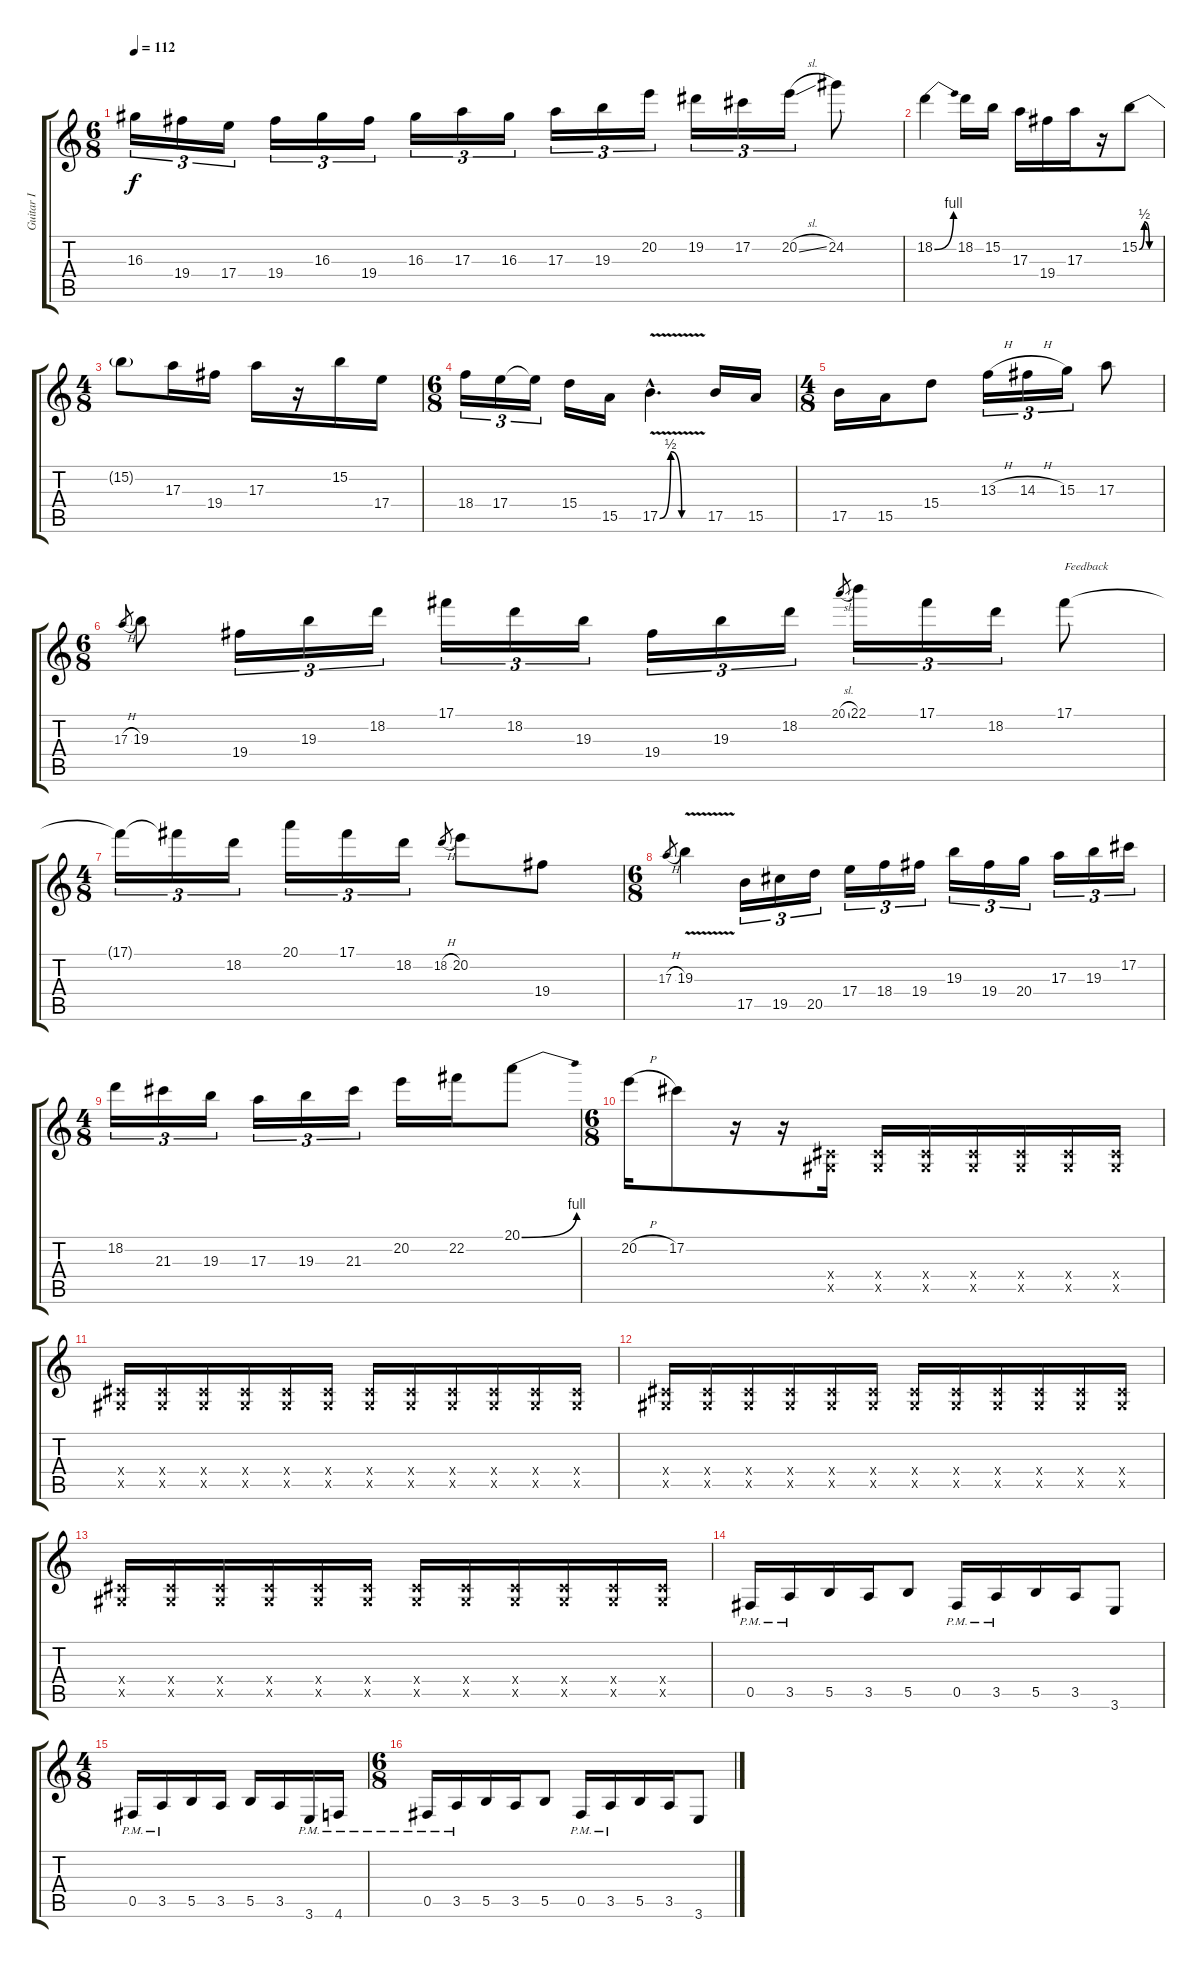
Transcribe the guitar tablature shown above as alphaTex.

\track ("Guitar I" "Guitar I") {instrument distortionguitar}
\staff {score tabs}
\tuning (Db4 Ab3 E3 B2 Gb2 Db2) {hide}
\ts (6 8)
\tempo 112
\clef g2
\ks c
16.3.16{tu (3 2) dy f} 19.4.16{tu (3 2)} 17.4.16{tu (3 2)} 19.4.16{tu (3 2)} 16.3.16{tu (3 2)} 19.4.16{tu (3 2)} 16.3.16{tu (3 2)} 17.3.16{tu (3 2)} 16.3.16{tu (3 2)} 17.3.16{tu (3 2)} 19.3.16{tu (3 2)} 20.2.16{tu (3 2)} 19.2.16{tu (3 2)} 17.2.16{tu (3 2)} 20.2{sl}.16{tu (3 2)} 24.2.8 |
18.2{be (bend 0 0 60 4)}.4 18.2.16 15.2.16 17.3.16 19.4.16 17.3.16 r.16 15.2{be (custom 0 0 15 2 30 0 60 0)}.8 |
\ts (4 8)
15.2{t}.8 17.3.16 19.4.16 17.3.16 r.16 15.2.16 17.4.16 |
\ts (6 8)
18.4.16{tu (3 2)} 17.4.16{tu (3 2)} 17.4{t}.16{tu (3 2)} 15.4.16 15.5.16 17.5{be (custom 0 0 15 2 30 0 60 0) v hac}.4{d} 17.5.16 15.5.16 |
\ts (4 8)
17.5.16 15.5.16 15.4.8 13.3{h}.16{tu (3 2)} 14.3{h}.16{tu (3 2)} 15.3.16{tu (3 2)} 17.3.8 |
\ts (6 8)
17.3{h}.8{gr} 19.3.8 19.4.16{tu (3 2)} 19.3.16{tu (3 2)} 18.2.16{tu (3 2)} 17.1.16{tu (3 2)} 18.2.16{tu (3 2)} 19.3.16{tu (3 2)} 19.4.16{tu (3 2)} 19.3.16{tu (3 2)} 18.2.16{tu (3 2)} 20.1{sl}.8{gr} 22.1.16{tu (3 2)} 17.1.16{tu (3 2)} 18.2.16{tu (3 2)} 17.1.8{txt "Feedback"} |
\ts (4 8)
17.1{t}.16{tu (3 2)} 17.1{t}.16{tu (3 2)} 18.2.16{tu (3 2)} 20.1.16{tu (3 2)} 17.1.16{tu (3 2)} 18.2.16{tu (3 2)} 18.2{h}.8{gr} 20.2.8 19.4.8 |
\ts (6 8)
17.3{h}.8{gr} 19.3{v}.4 17.5.16{tu (3 2)} 19.5.16{tu (3 2)} 20.5.16{tu (3 2)} 17.4.16{tu (3 2)} 18.4.16{tu (3 2)} 19.4.16{tu (3 2)} 19.3.16{tu (3 2)} 19.4.16{tu (3 2)} 20.4.16{tu (3 2)} 17.3.16{tu (3 2)} 19.3.16{tu (3 2)} 17.2.16{tu (3 2)} |
\ts (4 8)
18.2.16{tu (3 2)} 21.3.16{tu (3 2)} 19.3.16{tu (3 2)} 17.3.16{tu (3 2)} 19.3.16{tu (3 2)} 21.3.16{tu (3 2)} 20.2.16 22.2.16 20.1{be (bend 0 0 60 4)}.8 |
\ts (6 8)
20.2{h}.16 17.2.8 r.16 r.16 (2.4{x} 2.5{x}).16 (2.4{x} 2.5{x}).16 (2.4{x} 2.5{x}).16 (2.4{x} 2.5{x}).16 (2.4{x} 2.5{x}).16 (2.4{x} 2.5{x}).16 (2.4{x} 2.5{x}).16 |
(2.4{x} 2.5{x}).16 (2.4{x} 2.5{x}).16 (2.4{x} 2.5{x}).16 (2.4{x} 2.5{x}).16 (2.4{x} 2.5{x}).16 (2.4{x} 2.5{x}).16 (2.4{x} 2.5{x}).16 (2.4{x} 2.5{x}).16 (2.4{x} 2.5{x}).16 (2.4{x} 2.5{x}).16 (2.4{x} 2.5{x}).16 (2.4{x} 2.5{x}).16 |
(2.4{x} 2.5{x}).16 (2.4{x} 2.5{x}).16 (2.4{x} 2.5{x}).16 (2.4{x} 2.5{x}).16 (2.4{x} 2.5{x}).16 (2.4{x} 2.5{x}).16 (2.4{x} 2.5{x}).16 (2.4{x} 2.5{x}).16 (2.4{x} 2.5{x}).16 (2.4{x} 2.5{x}).16 (2.4{x} 2.5{x}).16 (2.4{x} 2.5{x}).16 |
(2.4{x} 2.5{x}).16 (2.4{x} 2.5{x}).16 (2.4{x} 2.5{x}).16 (2.4{x} 2.5{x}).16 (2.4{x} 2.5{x}).16 (2.4{x} 2.5{x}).16 (2.4{x} 2.5{x}).16 (2.4{x} 2.5{x}).16 (2.4{x} 2.5{x}).16 (2.4{x} 2.5{x}).16 (2.4{x} 2.5{x}).16 (2.4{x} 2.5{x}).16 |
0.5{pm}.16 3.5{pm}.16 5.5.16 3.5.16 5.5.8 0.5{pm}.16 3.5{pm}.16 5.5.16 3.5.16 3.6.8 |
\ts (4 8)
0.5{pm}.16 3.5{pm}.16 5.5.16 3.5.16 5.5.16 3.5.16 3.6{pm}.16 4.6{pm}.16 |
\ts (6 8)
0.5{pm}.16 3.5{pm}.16 5.5.16 3.5.16 5.5.8 0.5{pm}.16 3.5{pm}.16 5.5.16 3.5.16 3.6.8
